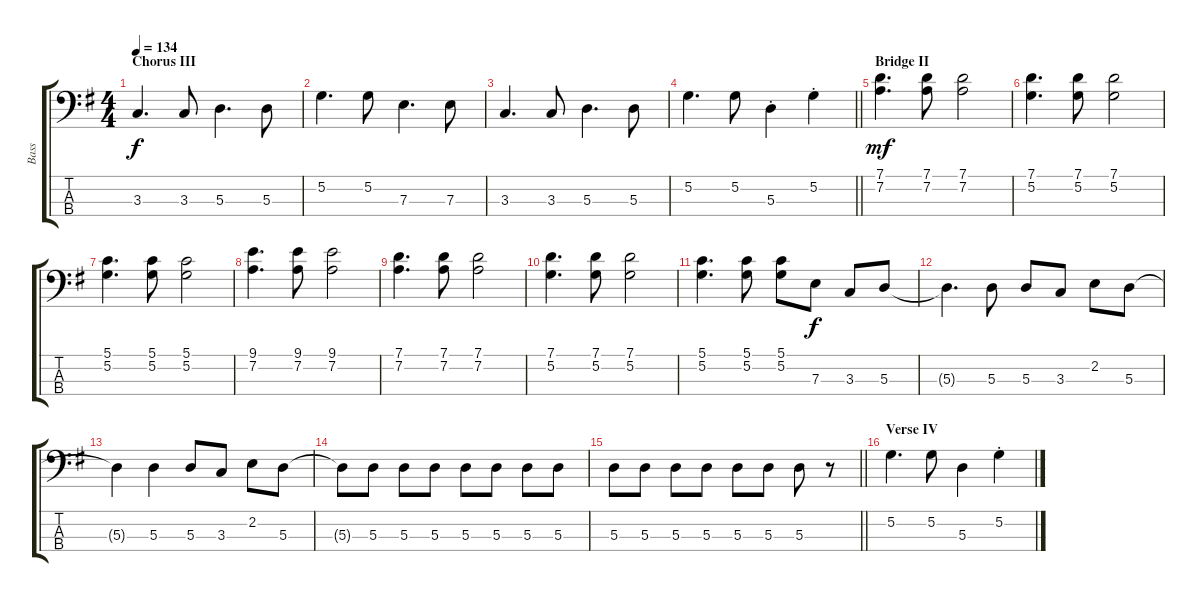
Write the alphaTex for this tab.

\track ("Bass" "Bass") {instrument electricbassfinger}
\staff {score tabs}
\tuning (G2 D2 A1 E1) {hide}
\ts (4 4)
\section ("" "Chorus III")
\tempo 134
\clef f4
\ks g
3.3.4{d dy f} 3.3.8 5.3.4{d} 5.3.8 |
5.2.4{d} 5.2.8 7.3.4{d} 7.3.8 |
3.3.4{d} 3.3.8 5.3.4{d} 5.3.8 |
\barLineRight lightlight
5.2.4{d} 5.2.8 5.3{st}.4 5.2{st}.4 |
\section ("" "Bridge II")
(7.1 7.2).4{d dy mf} (7.1 7.2).8 (7.1 7.2).2 |
(7.1 5.2).4{d} (7.1 5.2).8 (7.1 5.2).2 |
(5.1 5.2).4{d} (5.1 5.2).8 (5.1 5.2).2 |
(9.1 7.2).4{d} (9.1 7.2).8 (9.1 7.2).2 |
(7.1 7.2).4{d} (7.1 7.2).8 (7.1 7.2).2 |
(7.1 5.2).4{d} (7.1 5.2).8 (7.1 5.2).2 |
(5.1 5.2).4{d} (5.1 5.2).8 (5.1 5.2).8 7.3.8{dy f} 3.3.8 5.3.8 |
5.3{t}.4{d} 5.3.8 5.3.8 3.3.8 2.2.8 5.3.8 |
5.3{t}.4 5.3.4 5.3.8 3.3.8 2.2.8 5.3.8 |
5.3{t}.8 5.3.8 5.3.8 5.3.8 5.3.8 5.3.8 5.3.8 5.3.8 |
\barLineRight lightlight
5.3.8 5.3.8 5.3.8 5.3.8 5.3.8 5.3.8 5.3.8 r.8 |
\section ("" "Verse IV")
5.2.4{d} 5.2.8 5.3.4 5.2{st}.4
